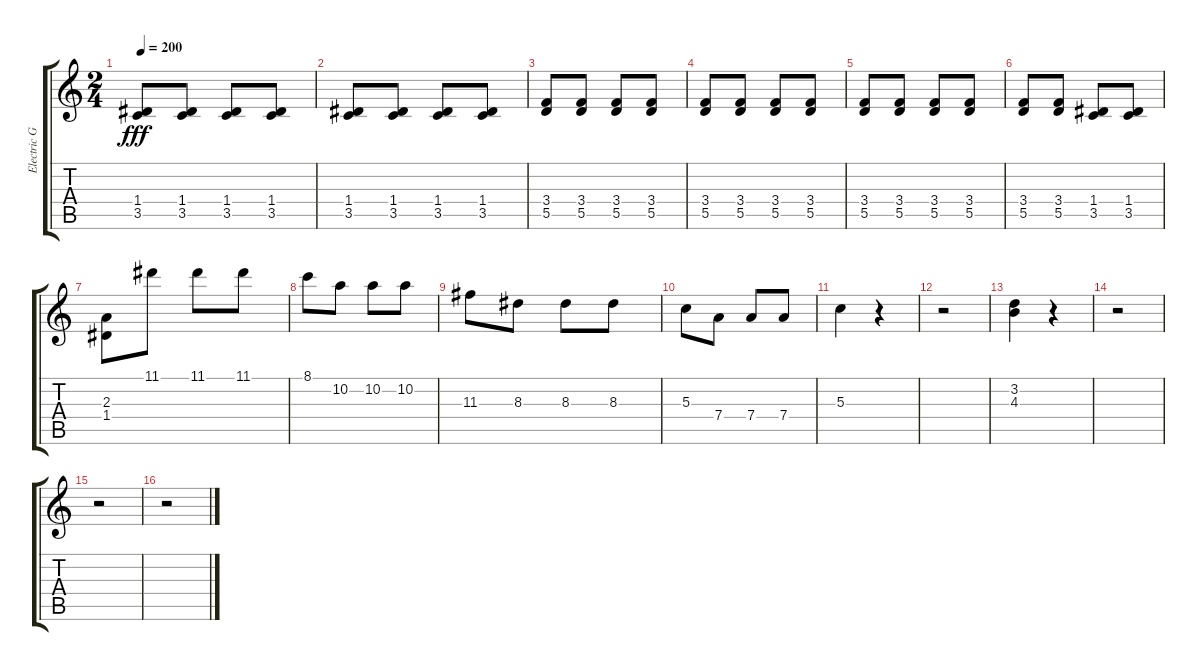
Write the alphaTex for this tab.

\track ("Electric Guitar 3" "Electric G") {instrument distortionguitar}
\staff {score tabs}
\tuning (E4 B3 G3 D3 A2 E2) {hide}
\ts (2 4)
\tempo 200
\clef g2
\ks c
(1.4 3.5).8{dy fff} (1.4 3.5).8 (1.4 3.5).8 (1.4 3.5).8 |
(1.4 3.5).8 (1.4 3.5).8 (1.4 3.5).8 (1.4 3.5).8 |
(3.4 5.5).8 (3.4 5.5).8 (3.4 5.5).8 (3.4 5.5).8 |
(3.4 5.5).8 (3.4 5.5).8 (3.4 5.5).8 (3.4 5.5).8 |
(3.4 5.5).8 (3.4 5.5).8 (3.4 5.5).8 (3.4 5.5).8 |
(3.4 5.5).8 (3.4 5.5).8 (1.4 3.5).8 (1.4 3.5).8 |
(2.3 1.4).8 11.1.8 11.1.8 11.1.8 |
8.1.8 10.2.8 10.2.8 10.2.8 |
11.3.8 8.3.8 8.3.8 8.3.8 |
5.3.8 7.4.8 7.4.8 7.4.8 |
5.3.4 r.4 |
r.2 |
(3.2 4.3).4 r.4 |
r.2 |
r.2 |
r.2
